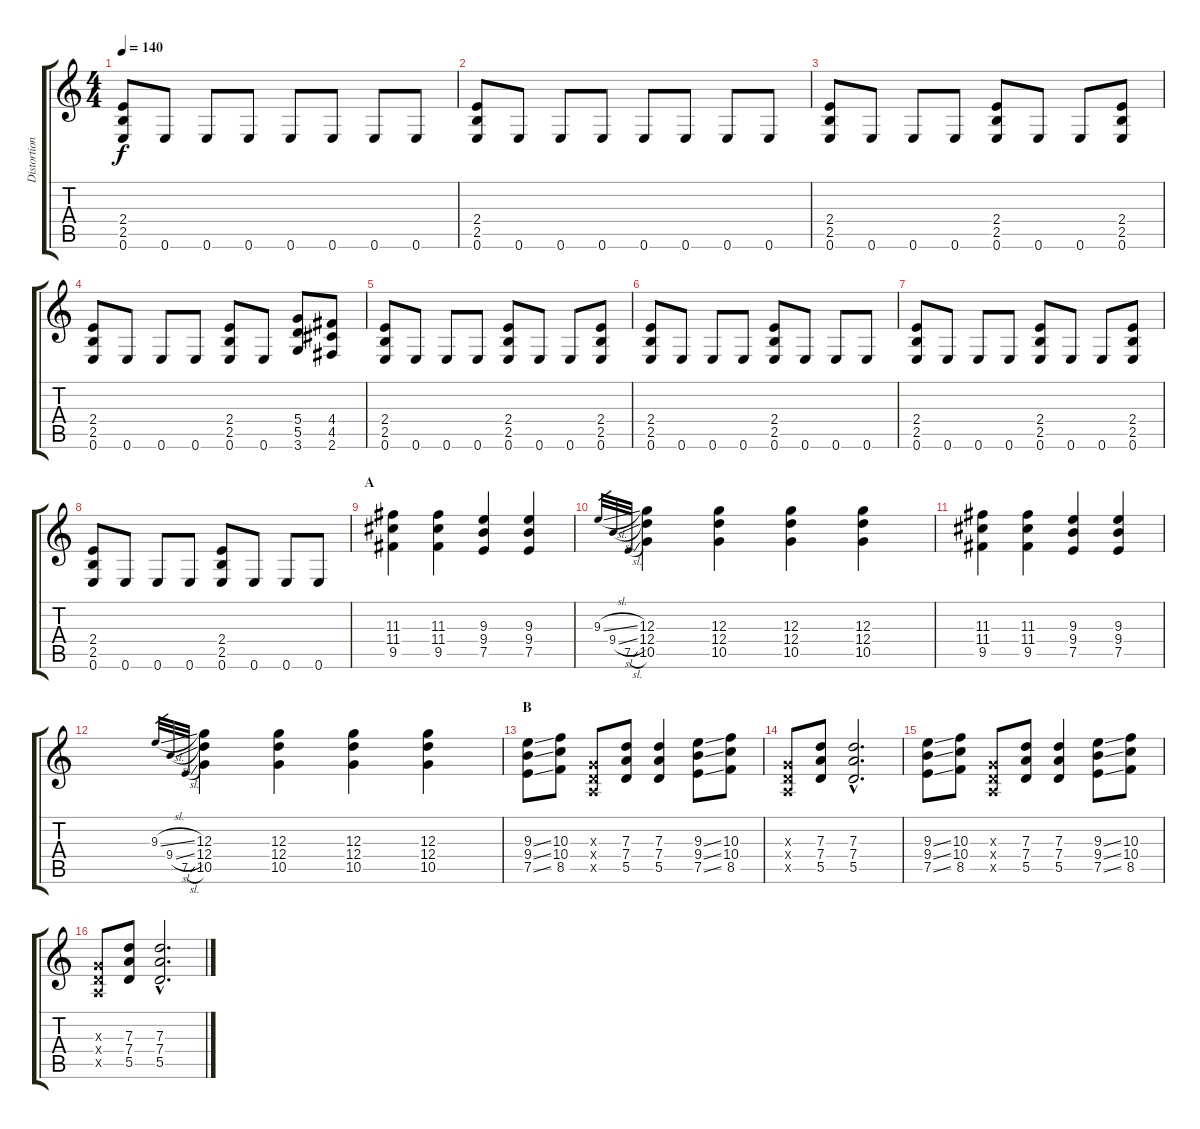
\track ("Distortion Guitar II" "Distortion") {instrument distortionguitar}
\staff {score tabs}
\tuning (E4 B3 G3 D3 A2 E2) {hide}
\ts (4 4)
\tempo 140
\clef g2
\ks c
(2.4 2.5 0.6).8{dy f} 0.6.8 0.6.8 0.6.8 0.6.8 0.6.8 0.6.8 0.6.8 |
(2.4 2.5 0.6).8 0.6.8 0.6.8 0.6.8 0.6.8 0.6.8 0.6.8 0.6.8 |
(2.4 2.5 0.6).8 0.6.8 0.6.8 0.6.8 (2.4 2.5 0.6).8 0.6.8 0.6.8 (2.4 2.5 0.6).8 |
(2.4 2.5 0.6).8 0.6.8 0.6.8 0.6.8 (2.4 2.5 0.6).8 0.6.8 (5.4 5.5 3.6).8 (4.4 4.5 2.6).8 |
(2.4 2.5 0.6).8 0.6.8 0.6.8 0.6.8 (2.4 2.5 0.6).8 0.6.8 0.6.8 (2.4 2.5 0.6).8 |
(2.4 2.5 0.6).8 0.6.8 0.6.8 0.6.8 (2.4 2.5 0.6).8 0.6.8 0.6.8 0.6.8 |
(2.4 2.5 0.6).8 0.6.8 0.6.8 0.6.8 (2.4 2.5 0.6).8 0.6.8 0.6.8 (2.4 2.5 0.6).8 |
(2.4 2.5 0.6).8 0.6.8 0.6.8 0.6.8 (2.4 2.5 0.6).8 0.6.8 0.6.8 0.6.8 |
\section ("" "A")
(11.3 11.4 9.5).4 (11.3 11.4 9.5).4 (9.3 9.4 7.5).4 (9.3 9.4 7.5).4 |
9.3{sl}.32{gr} 9.4{sl}.32{gr} 7.5{sl}.32{gr} (12.3 12.4 10.5).4 (12.3 12.4 10.5).4 (12.3 12.4 10.5).4 (12.3 12.4 10.5).4 |
(11.3 11.4 9.5).4 (11.3 11.4 9.5).4 (9.3 9.4 7.5).4 (9.3 9.4 7.5).4 |
9.3{sl}.32{gr} 9.4{sl}.32{gr} 7.5{sl}.32{gr} (12.3 12.4 10.5).4 (12.3 12.4 10.5).4 (12.3 12.4 10.5).4 (12.3 12.4 10.5).4 |
\section ("" "B")
(9.3{ss} 9.4{ss} 7.5{ss}).8 (10.3 10.4 8.5).8 (0.3{x} 0.4{x} 0.5{x}).8 (7.3 7.4 5.5).8 (7.3 7.4 5.5).4 (9.3{ss} 9.4{ss} 7.5{ss}).8 (10.3 10.4 8.5).8 |
(0.3{x} 0.4{x} 0.5{x}).8 (7.3 7.4 5.5).8 (7.3{hac} 7.4{hac} 5.5{hac}).2{d} |
(9.3{ss} 9.4{ss} 7.5{ss}).8 (10.3 10.4 8.5).8 (0.3{x} 0.4{x} 0.5{x}).8 (7.3 7.4 5.5).8 (7.3 7.4 5.5).4 (9.3{ss} 9.4{ss} 7.5{ss}).8 (10.3 10.4 8.5).8 |
(0.3{x} 0.4{x} 0.5{x}).8 (7.3 7.4 5.5).8 (7.3{hac} 7.4{hac} 5.5{hac}).2{d}
